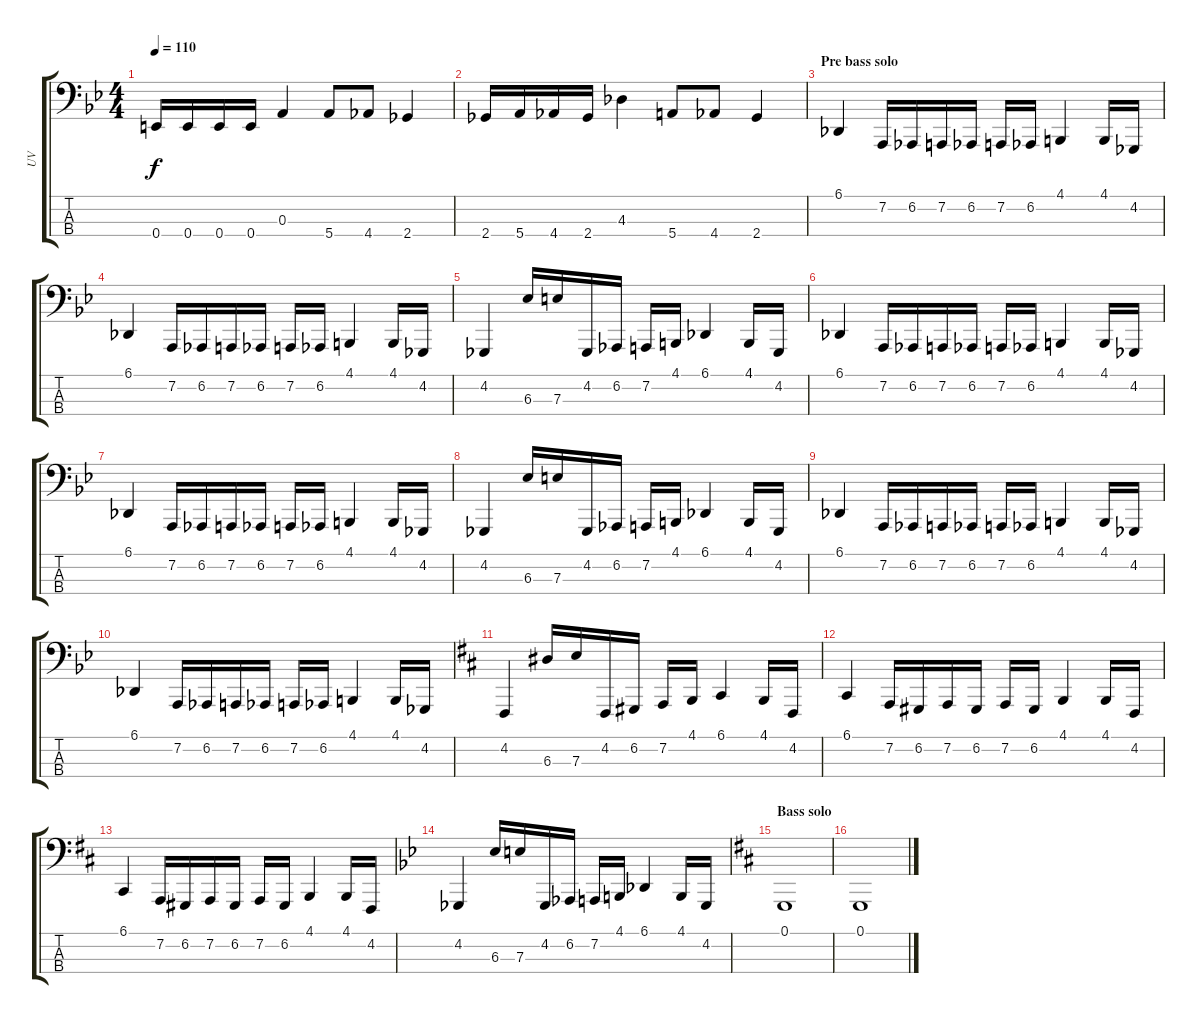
\track ("UV" "UV") {instrument acousticbass}
\staff {score tabs}
\tuning (G0 D0 A-1 E-1) {hide}
\ts (4 4)
\tempo 110
\clef f4
\ks bb
0.4.16{dy f} 0.4.16 0.4.16 0.4.16 0.3.4 5.4.8 4.4.8 2.4.4 |
2.4.16 5.4.16 4.4.16 2.4.16 4.3.4 5.4.8 4.4.8 2.4.4 |
\section ("" "Pre bass solo")
6.1.4 7.2.16 6.2.16 7.2.16 6.2.16 7.2.16 6.2.16 4.1.4 4.1.16 4.2.16 |
6.1.4 7.2.16 6.2.16 7.2.16 6.2.16 7.2.16 6.2.16 4.1.4 4.1.16 4.2.16 |
4.2.4 6.3.16 7.3.16 4.2.16 6.2.16 7.2.16 4.1.16 6.1.4 4.1.16 4.2.16 |
6.1.4 7.2.16 6.2.16 7.2.16 6.2.16 7.2.16 6.2.16 4.1.4 4.1.16 4.2.16 |
6.1.4 7.2.16 6.2.16 7.2.16 6.2.16 7.2.16 6.2.16 4.1.4 4.1.16 4.2.16 |
4.2.4 6.3.16 7.3.16 4.2.16 6.2.16 7.2.16 4.1.16 6.1.4 4.1.16 4.2.16 |
6.1.4 7.2.16 6.2.16 7.2.16 6.2.16 7.2.16 6.2.16 4.1.4 4.1.16 4.2.16 |
6.1.4 7.2.16 6.2.16 7.2.16 6.2.16 7.2.16 6.2.16 4.1.4 4.1.16 4.2.16 |
\ks bminor
4.2.4 6.3.16 7.3.16 4.2.16 6.2.16 7.2.16 4.1.16 6.1.4 4.1.16 4.2.16 |
6.1.4 7.2.16 6.2.16 7.2.16 6.2.16 7.2.16 6.2.16 4.1.4 4.1.16 4.2.16 |
6.1.4 7.2.16 6.2.16 7.2.16 6.2.16 7.2.16 6.2.16 4.1.4 4.1.16 4.2.16 |
\ks bb
4.2.4 6.3.16 7.3.16 4.2.16 6.2.16 7.2.16 4.1.16 6.1.4 4.1.16 4.2.16 |
\section ("" "Bass solo")
\ks bminor
0.1.1 |
0.1.1
